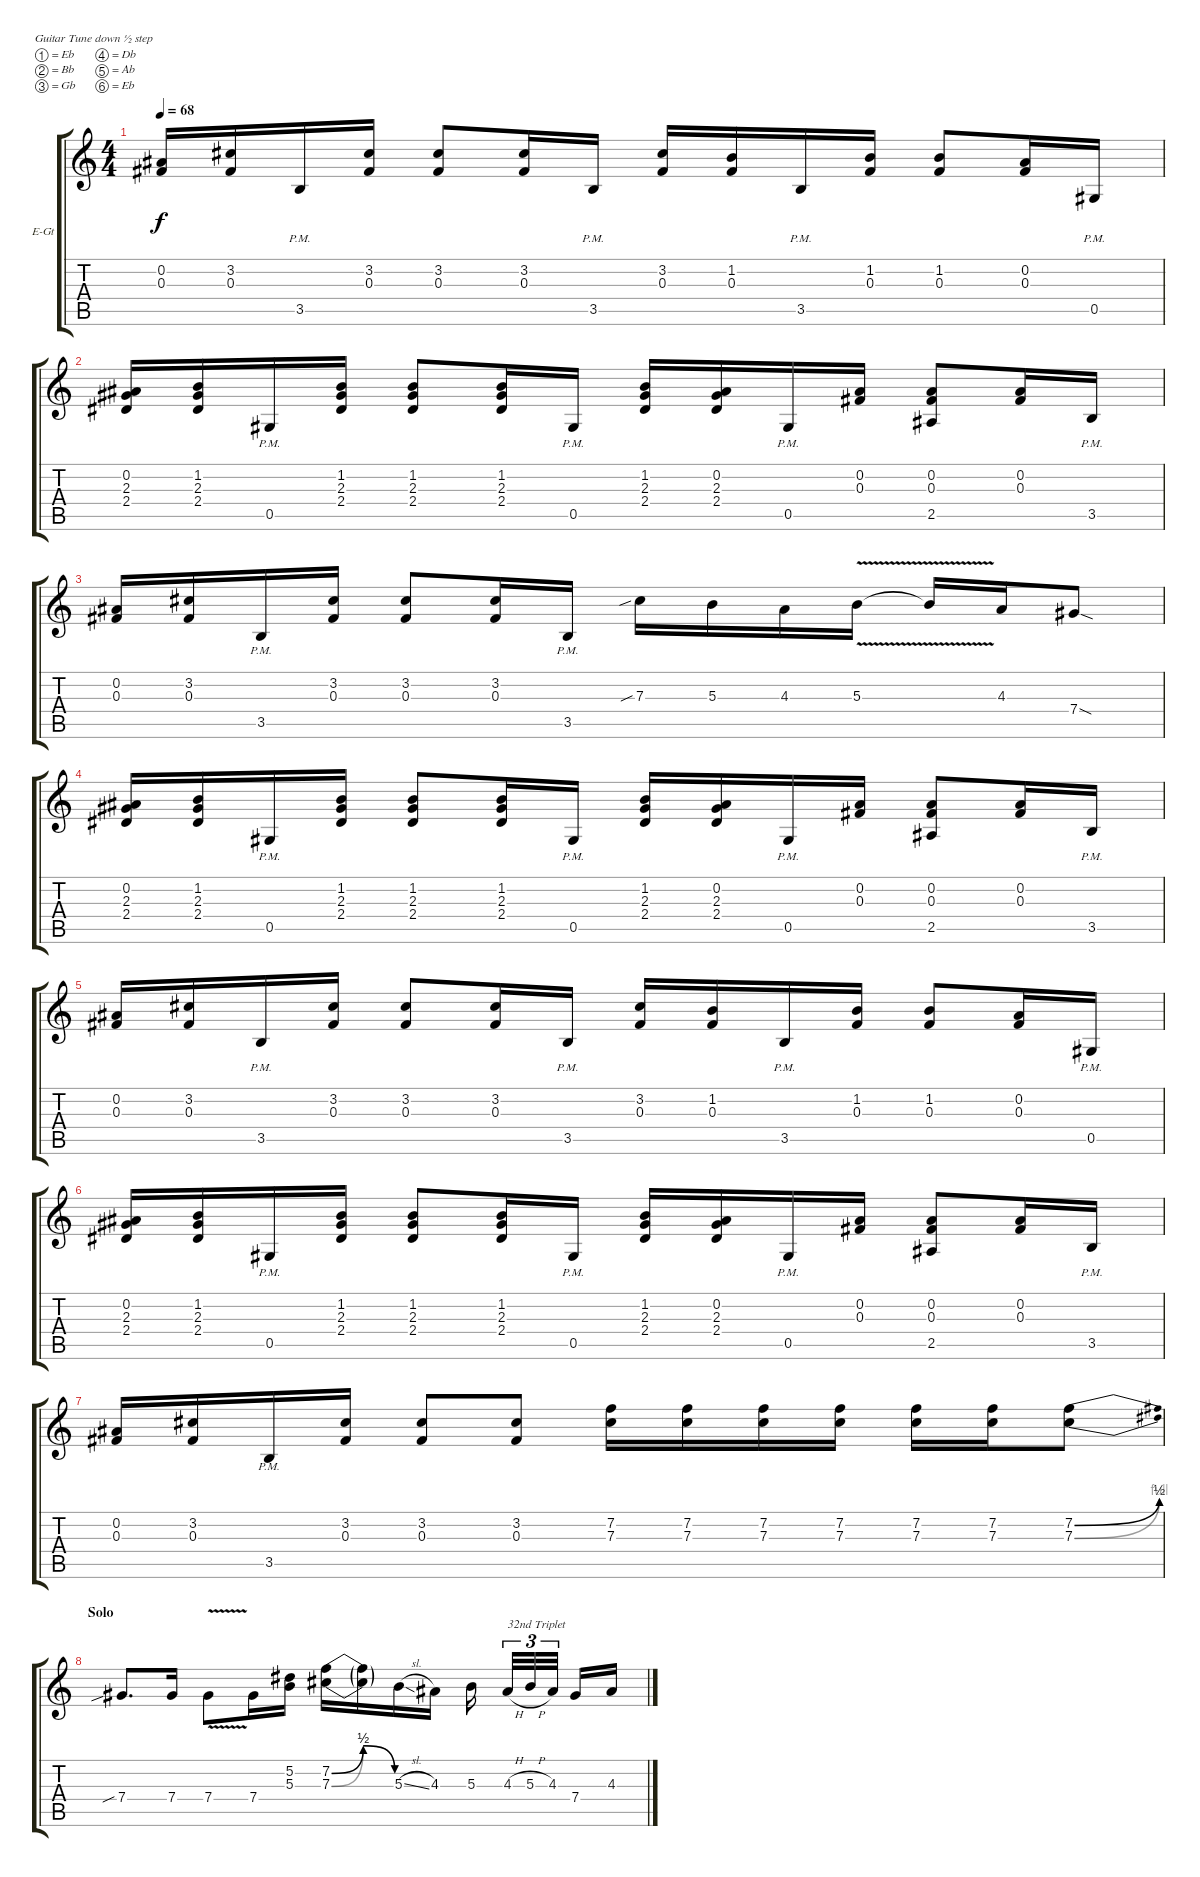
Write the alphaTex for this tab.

\bracketExtendMode groupsimilarinstruments
\firstSystemTrackNameOrientation horizontal
\otherSystemsTrackNameOrientation horizontal
\track ("Sasha" "E-Gt") {instrument overdrivenguitar}
\staff {score tabs}
\tuning (Eb4 Bb3 Gb3 Db3 Ab2 Eb2)
\ts (4 4)
\tempo 68
\clef g2
\ks c
(0.2 0.3).16{dy f} (3.2 0.3).16 3.5{pm}.16 (3.2 0.3).16 (3.2 0.3).8 (3.2 0.3).16 3.5{pm}.16 (3.2 0.3).16 (1.2 0.3).16 3.5{pm}.16 (1.2 0.3).16 (1.2 0.3).8 (0.2 0.3).16 0.5{pm}.16 |
(0.2 2.3 2.4).16 (1.2 2.3 2.4).16 0.5{pm}.16 (1.2 2.3 2.4).16 (1.2 2.3 2.4).8 (1.2 2.3 2.4).16 0.5{pm}.16 (1.2 2.3 2.4).16 (0.2 2.3 2.4).16 0.5{pm}.16 (0.2 0.3).16 (0.2 0.3 2.5).8 (0.2 0.3).16 3.5{pm}.16 |
(0.2 0.3).16 (3.2 0.3).16 3.5{pm}.16 (3.2 0.3).16 (3.2 0.3).8 (3.2 0.3).16 3.5{pm}.16 7.3{sib}.16 5.3.16 4.3.16 5.3{v}.16 5.3{t}.16 4.3.16 7.4{sod}.8 |
(0.2 2.3 2.4).16 (1.2 2.3 2.4).16 0.5{pm}.16 (1.2 2.3 2.4).16 (1.2 2.3 2.4).8 (1.2 2.3 2.4).16 0.5{pm}.16 (1.2 2.3 2.4).16 (0.2 2.3 2.4).16 0.5{pm}.16 (0.2 0.3).16 (0.2 0.3 2.5).8 (0.2 0.3).16 3.5{pm}.16 |
(0.2 0.3).16 (3.2 0.3).16 3.5{pm}.16 (3.2 0.3).16 (3.2 0.3).8 (3.2 0.3).16 3.5{pm}.16 (3.2 0.3).16 (1.2 0.3).16 3.5{pm}.16 (1.2 0.3).16 (1.2 0.3).8 (0.2 0.3).16 0.5{pm}.16 |
(0.2 2.3 2.4).16 (1.2 2.3 2.4).16 0.5{pm}.16 (1.2 2.3 2.4).16 (1.2 2.3 2.4).8 (1.2 2.3 2.4).16 0.5{pm}.16 (1.2 2.3 2.4).16 (0.2 2.3 2.4).16 0.5{pm}.16 (0.2 0.3).16 (0.2 0.3 2.5).8 (0.2 0.3).16 3.5{pm}.16 |
(0.2 0.3).16 (3.2 0.3).16 3.5{pm}.16 (3.2 0.3).16 (3.2 0.3).8 (3.2 0.3).8 (7.2 7.3).16 (7.2 7.3).16 (7.2 7.3).16 (7.2 7.3).16 (7.2 7.3).16 (7.2 7.3).16 (7.2{be (bend 0 0 15 2)} 7.3{be (bend 0 0 15 4)}).8 |
\section ("" "Solo")
7.4{sib}.8{d} 7.4.16 7.4{v}.8 7.4.16 (5.2 5.3).16 (7.2{be (bendrelease 0 0 30 2 30 2 60 0)} 7.3{be (bendrelease 0 0 30 2 30 2 60 0)}).16 (7.3{t} 7.2{t}).16 5.3{sl}.16 4.3.16{beam split} 5.3.16 4.3{h}.32{tu (3 2) txt "32nd Triplet"} 5.3{h}.32{tu (3 2)} 4.3.32{tu (3 2)} 7.4.16 4.3.16
